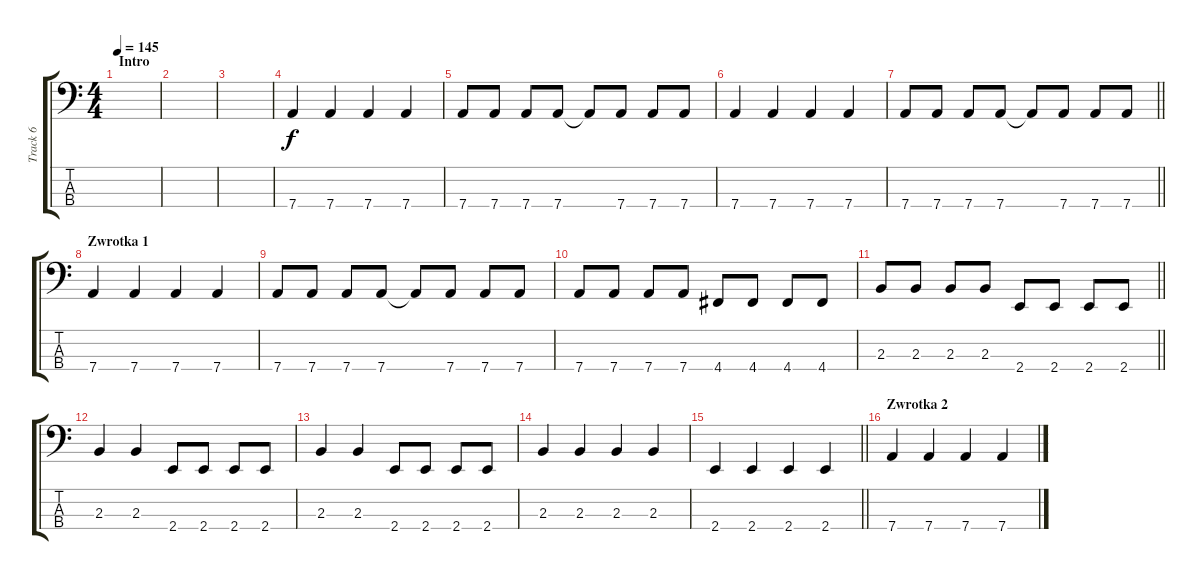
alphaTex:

\track ("Track 6" "Track 6") {instrument electricbassfinger}
\staff {score tabs}
\tuning (G2 D2 A1 D1) {hide}
\ts (4 4)
\section ("" "Intro")
\tempo 145
\clef f4
\ks c
|
|
|
7.4.4 7.4.4 7.4.4 7.4.4 |
7.4.8 7.4.8 7.4.8 7.4.8 7.4{t}.8 7.4.8 7.4.8 7.4.8 |
7.4.4 7.4.4 7.4.4 7.4.4 |
\barLineRight lightlight
7.4.8 7.4.8 7.4.8 7.4.8 7.4{t}.8 7.4.8 7.4.8 7.4.8 |
\section ("" "Zwrotka 1")
7.4.4 7.4.4 7.4.4 7.4.4 |
7.4.8 7.4.8 7.4.8 7.4.8 7.4{t}.8 7.4.8 7.4.8 7.4.8 |
7.4.8 7.4.8 7.4.8 7.4.8 4.4.8 4.4.8 4.4.8 4.4.8 |
\barLineRight lightlight
2.3.8 2.3.8 2.3.8 2.3.8 2.4.8 2.4.8 2.4.8 2.4.8 |
2.3.4 2.3.4 2.4.8 2.4.8 2.4.8 2.4.8 |
2.3.4 2.3.4 2.4.8 2.4.8 2.4.8 2.4.8 |
2.3.4 2.3.4 2.3.4 2.3.4 |
\barLineRight lightlight
2.4.4 2.4.4 2.4.4 2.4.4 |
\section ("" "Zwrotka 2")
7.4.4 7.4.4 7.4.4 7.4.4
